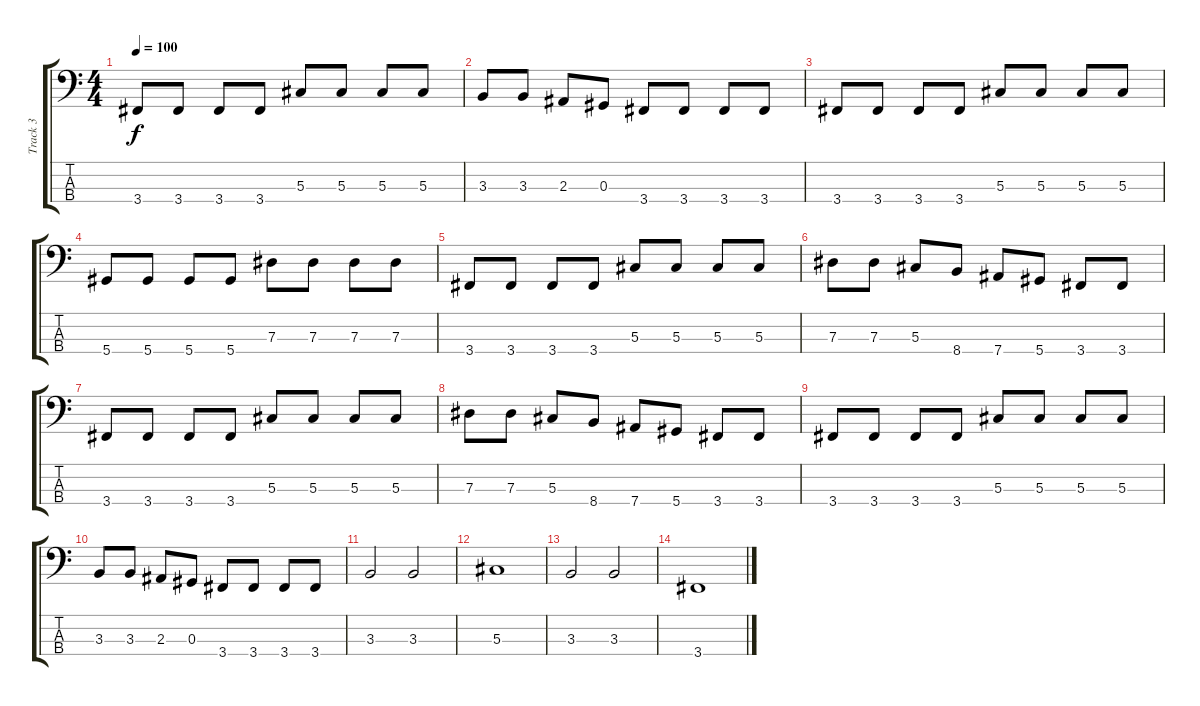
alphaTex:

\track ("Track 3" "Track 3") {instrument acousticguitarnylon}
\staff {score tabs}
\tuning (Gb2 Db2 Ab1 Eb1) {hide}
\ts (4 4)
\tempo 100
\clef f4
\ks c
3.4.8{dy f} 3.4.8 3.4.8 3.4.8 5.3.8 5.3.8 5.3.8 5.3.8 |
3.3.8 3.3.8 2.3.8 0.3.8 3.4.8 3.4.8 3.4.8 3.4.8 |
3.4.8 3.4.8 3.4.8 3.4.8 5.3.8 5.3.8 5.3.8 5.3.8 |
5.4.8 5.4.8 5.4.8 5.4.8 7.3.8 7.3.8 7.3.8 7.3.8 |
3.4.8 3.4.8 3.4.8 3.4.8 5.3.8 5.3.8 5.3.8 5.3.8 |
7.3.8 7.3.8 5.3.8 8.4.8 7.4.8 5.4.8 3.4.8 3.4.8 |
3.4.8 3.4.8 3.4.8 3.4.8 5.3.8 5.3.8 5.3.8 5.3.8 |
7.3.8 7.3.8 5.3.8 8.4.8 7.4.8 5.4.8 3.4.8 3.4.8 |
3.4.8 3.4.8 3.4.8 3.4.8 5.3.8 5.3.8 5.3.8 5.3.8 |
3.3.8 3.3.8 2.3.8 0.3.8 3.4.8 3.4.8 3.4.8 3.4.8 |
3.3.2 3.3.2 |
5.3.1 |
3.3.2 3.3.2 |
3.4.1
